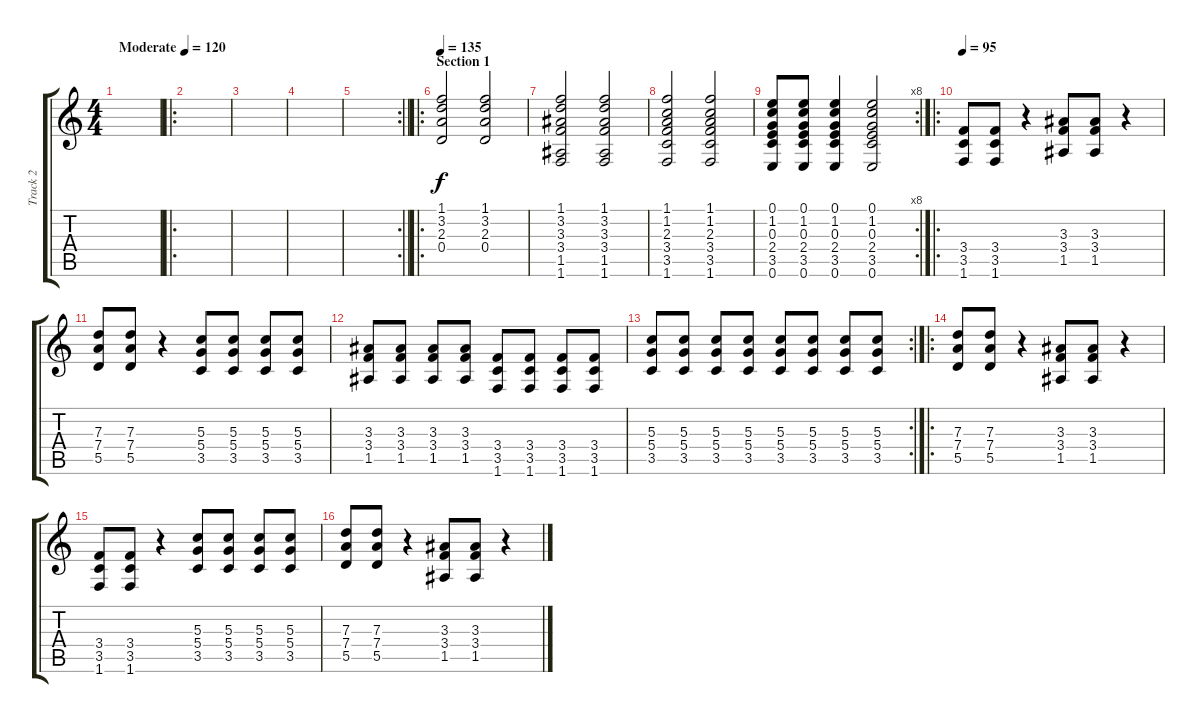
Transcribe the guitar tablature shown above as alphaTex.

\track ("Track 2" "Track 2") {instrument acousticguitarsteel}
\staff {score tabs}
\tuning (E4 B3 G3 D3 A2 E2) {hide}
\ts (4 4)
\tempo (120 "Moderate")
\clef g2
\ks c
|
\ro
|
|
|
\rc 2
\barLineRight lightlight
|
\ro
\section ("" "Section 1")
\tempo 135
(1.1 3.2 2.3 0.4).2 (1.1 3.2 2.3 0.4).2 |
(1.1 3.2 3.3 3.4 1.5 1.6).2 (1.1 3.2 3.3 3.4 1.5 1.6).2 |
(1.1 1.2 2.3 3.4 3.5 1.6).2 (1.1 1.2 2.3 3.4 3.5 1.6).2 |
\rc 8
(0.1 1.2 0.3 2.4 3.5 0.6).8 (0.1 1.2 0.3 2.4 3.5 0.6).8 (0.1 1.2 0.3 2.4 3.5 0.6).4 (0.1 1.2 0.3 2.4 3.5 0.6).2 |
\ro
\tempo 95
(3.4 3.5 1.6).8{instrument distortionguitar} (3.4 3.5 1.6).8 r.4 (3.3 3.4 1.5).8 (3.3 3.4 1.5).8 r.4 |
(7.3 7.4 5.5).8 (7.3 7.4 5.5).8 r.4 (5.3 5.4 3.5).8 (5.3 5.4 3.5).8 (5.3 5.4 3.5).8 (5.3 5.4 3.5).8 |
(3.3 3.4 1.5).8 (3.3 3.4 1.5).8 (3.3 3.4 1.5).8 (3.3 3.4 1.5).8 (3.4 3.5 1.6).8 (3.4 3.5 1.6).8 (3.4 3.5 1.6).8 (3.4 3.5 1.6).8 |
\rc 2
(5.3 5.4 3.5).8 (5.3 5.4 3.5).8 (5.3 5.4 3.5).8 (5.3 5.4 3.5).8 (5.3 5.4 3.5).8 (5.3 5.4 3.5).8 (5.3 5.4 3.5).8 (5.3 5.4 3.5).8 |
\ro
(7.3 7.4 5.5).8 (7.3 7.4 5.5).8 r.4 (3.3 3.4 1.5).8 (3.3 3.4 1.5).8 r.4 |
(3.4 3.5 1.6).8 (3.4 3.5 1.6).8 r.4 (5.3 5.4 3.5).8 (5.3 5.4 3.5).8 (5.3 5.4 3.5).8 (5.3 5.4 3.5).8 |
(7.3 7.4 5.5).8 (7.3 7.4 5.5).8 r.4 (3.3 3.4 1.5).8 (3.3 3.4 1.5).8 r.4
